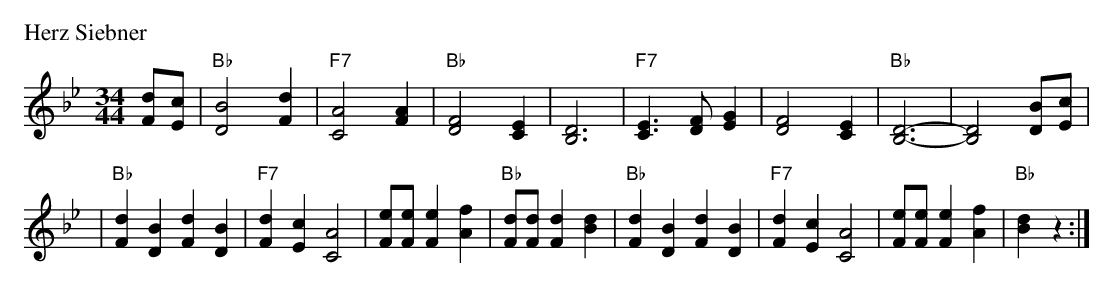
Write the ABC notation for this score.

X:1
M: 34/44
L: 1/8
P: Herz Siebner
K: Bb
[Fd][Ec] \
| "Bb"[D4B4] [F2d2] | "F7"[C4A4] [F2A2] \
| "Bb"[D4F4] [C2E2] | [B,6D6] \
| "F7"[C3E3][DF][E2G2] | [D4F4][C2E2] \
| "Bb"[B,6-D6-] | [B,4D4] [DB][Ec] |
| "Bb"[F2d2][D2B2] [F2d2][D2B2] | "F7"[F2d2][E2c2] [C4A4] \
| [Fe][Fe] [F2e2] [A2f2] | "Bb"[Fd][Fd][F2d2] [B2d2] \
| "Bb"[F2d2][D2B2] [F2d2][D2B2] | "F7"[F2d2][E2c2] [C4A4] \
| [Fe][Fe] [F2e2] [A2f2] | "Bb"[B2d2] z2 :|
